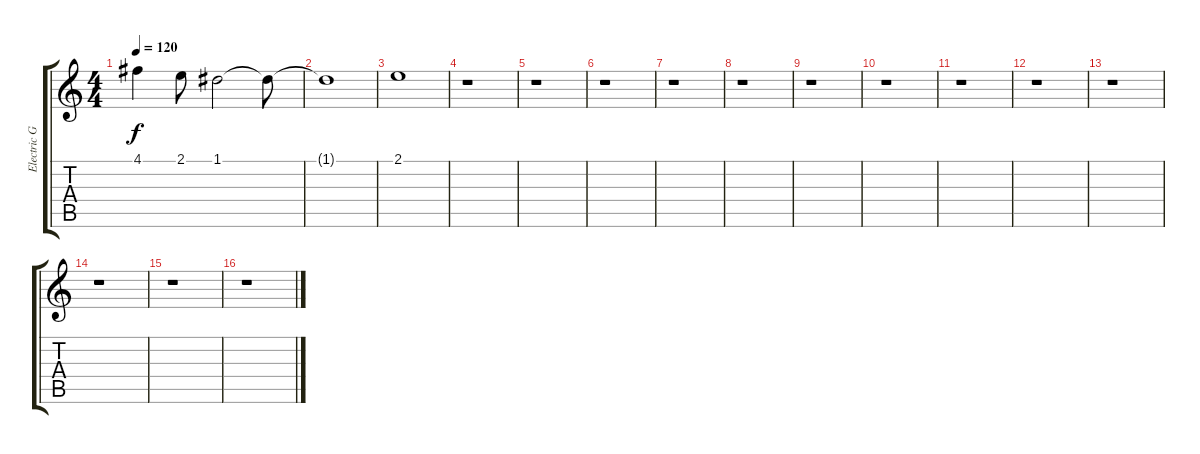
\track ("Electric Guitar 2-1" "Electric G") {instrument distortionguitar}
\staff {score tabs}
\tuning (D4 A3 F3 C3 G2 D2) {hide}
\ts (4 4)
\tempo 120
\clef g2
\ks c
4.1.4{dy f} 2.1.8 1.1.2 1.1{t}.8 |
1.1{t}.1 |
2.1.1 |
r.1 |
r.1 |
r.1 |
r.1 |
r.1 |
r.1 |
r.1 |
r.1 |
r.1 |
r.1 |
r.1 |
r.1 |
r.1
